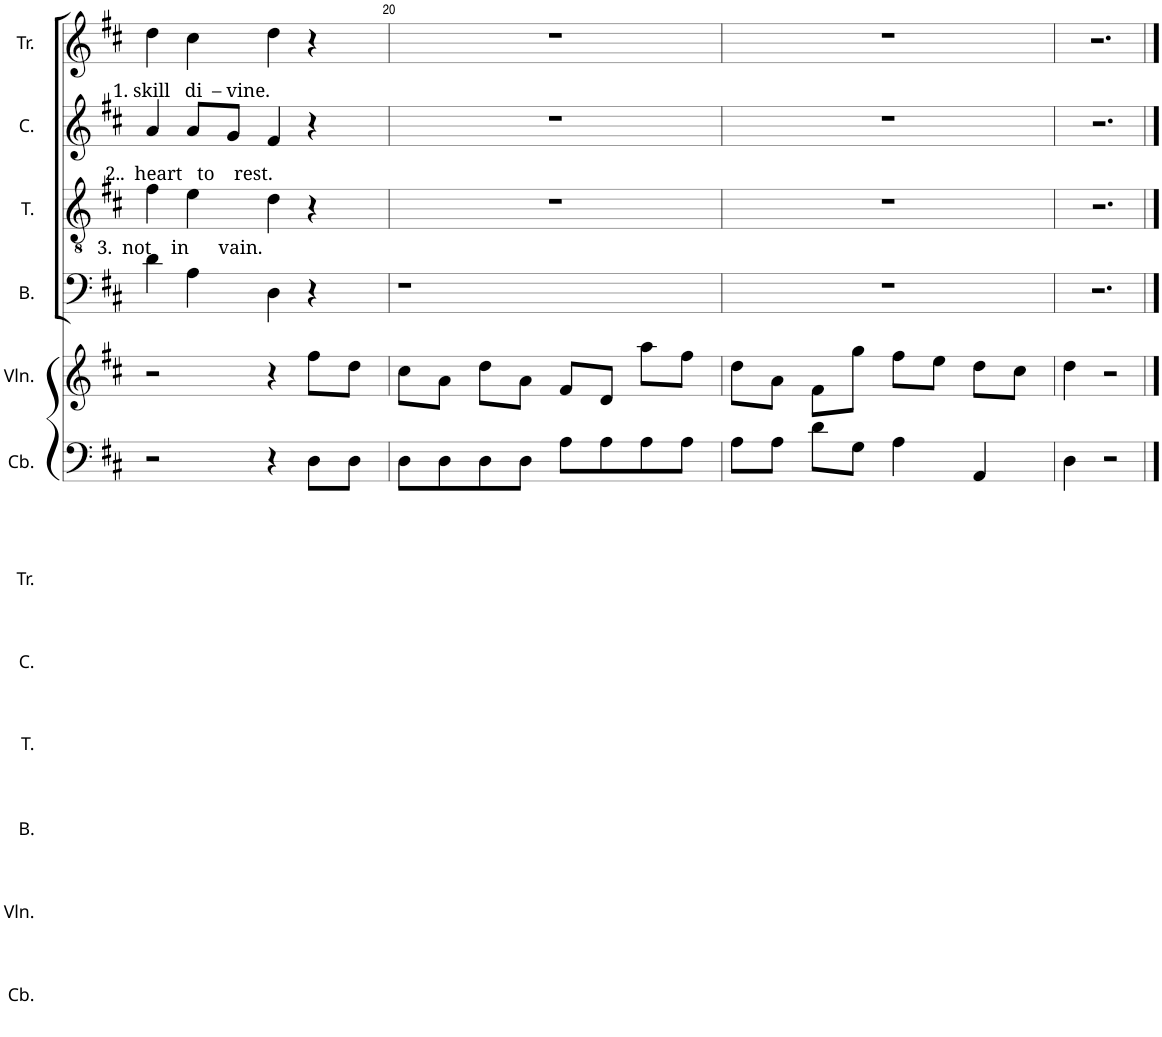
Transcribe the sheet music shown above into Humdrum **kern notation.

**kern	**kern	**kern	**kern	**kern	**kern
*part6	*part5	*part4	*part3	*part2	*part1
*staff6	*staff5	*staff4	*staff3	*staff2	*staff1
*I"Cb.	*I"Vln.	*I"B.	*I"T.	*I"C.	*I"Tr.
*I'Cb.	*I'Vln.	*I'B.	*I'T.	*I'C.	*I'Tr.
!!LO:PB:g=z
*clefF4	*clefG2	*clefF4	*clefGv2	*clefG2	*clefG2
*Trd7c12	*	*	*	*	*
*k[f#c#]	*k[f#c#]	*k[f#c#]	*k[f#c#]	*k[f#c#]	*k[f#c#]
*M4/4	*M4/4	*M4/4	*M4/4	*M4/4	*M4/4
*met(c)	*met(c)	*met(c)	*met(c)	*met(c)	*met(c)
=19	=19	=19	=19	=19	=19
!	!	!	!	!	!LO:TX:b:t=1. skill   di  – vine.
!	!	!	!	!LO:TX:b:t=2..  heart   to    rest.	!
!	!	!	!LO:TX:b:t=3.  not    in      vain.	!	!
2r	2r	4d\	4f#\	4a/	4dd\
.	.	4A\	4e\	8a/L	4cc#\
.	.	.	.	8g/J	.
4r	4r	4D\	4d\	4f#/	4dd\
8D\L	8ff#\L	4r	4r	4r	4r
8D\J	8dd\J	.	.	.	.
=20	=20	=20	=20	=20	=20
8D\L	8cc#\L	1r	1r	1r	1r
8D\	8a\J	.	.	.	.
8D\	8dd\L	.	.	.	.
8D\J	8a\J	.	.	.	.
8A\L	8f#/L	.	.	.	.
8A\	8d/J	.	.	.	.
8A\	8aa\L	.	.	.	.
8A\J	8ff#\J	.	.	.	.
=21	=21	=21	=21	=21	=21
8A\L	8dd\L	1r	1r	1r	1r
8A\J	8a\J	.	.	.	.
8d\L	8f#\L	.	.	.	.
8G\J	8gg\J	.	.	.	.
4A\	8ff#\L	.	.	.	.
.	8ee\J	.	.	.	.
4AA/	8dd\L	.	.	.	.
.	8cc#\J	.	.	.	.
=22	=22	=22	=22	=22	=22
4D\	4dd\	2.r	2.r	2.r	2.r
2r	2r	.	.	.	.
==	==	==	==	==	==
*-	*-	*-	*-	*-	*-
